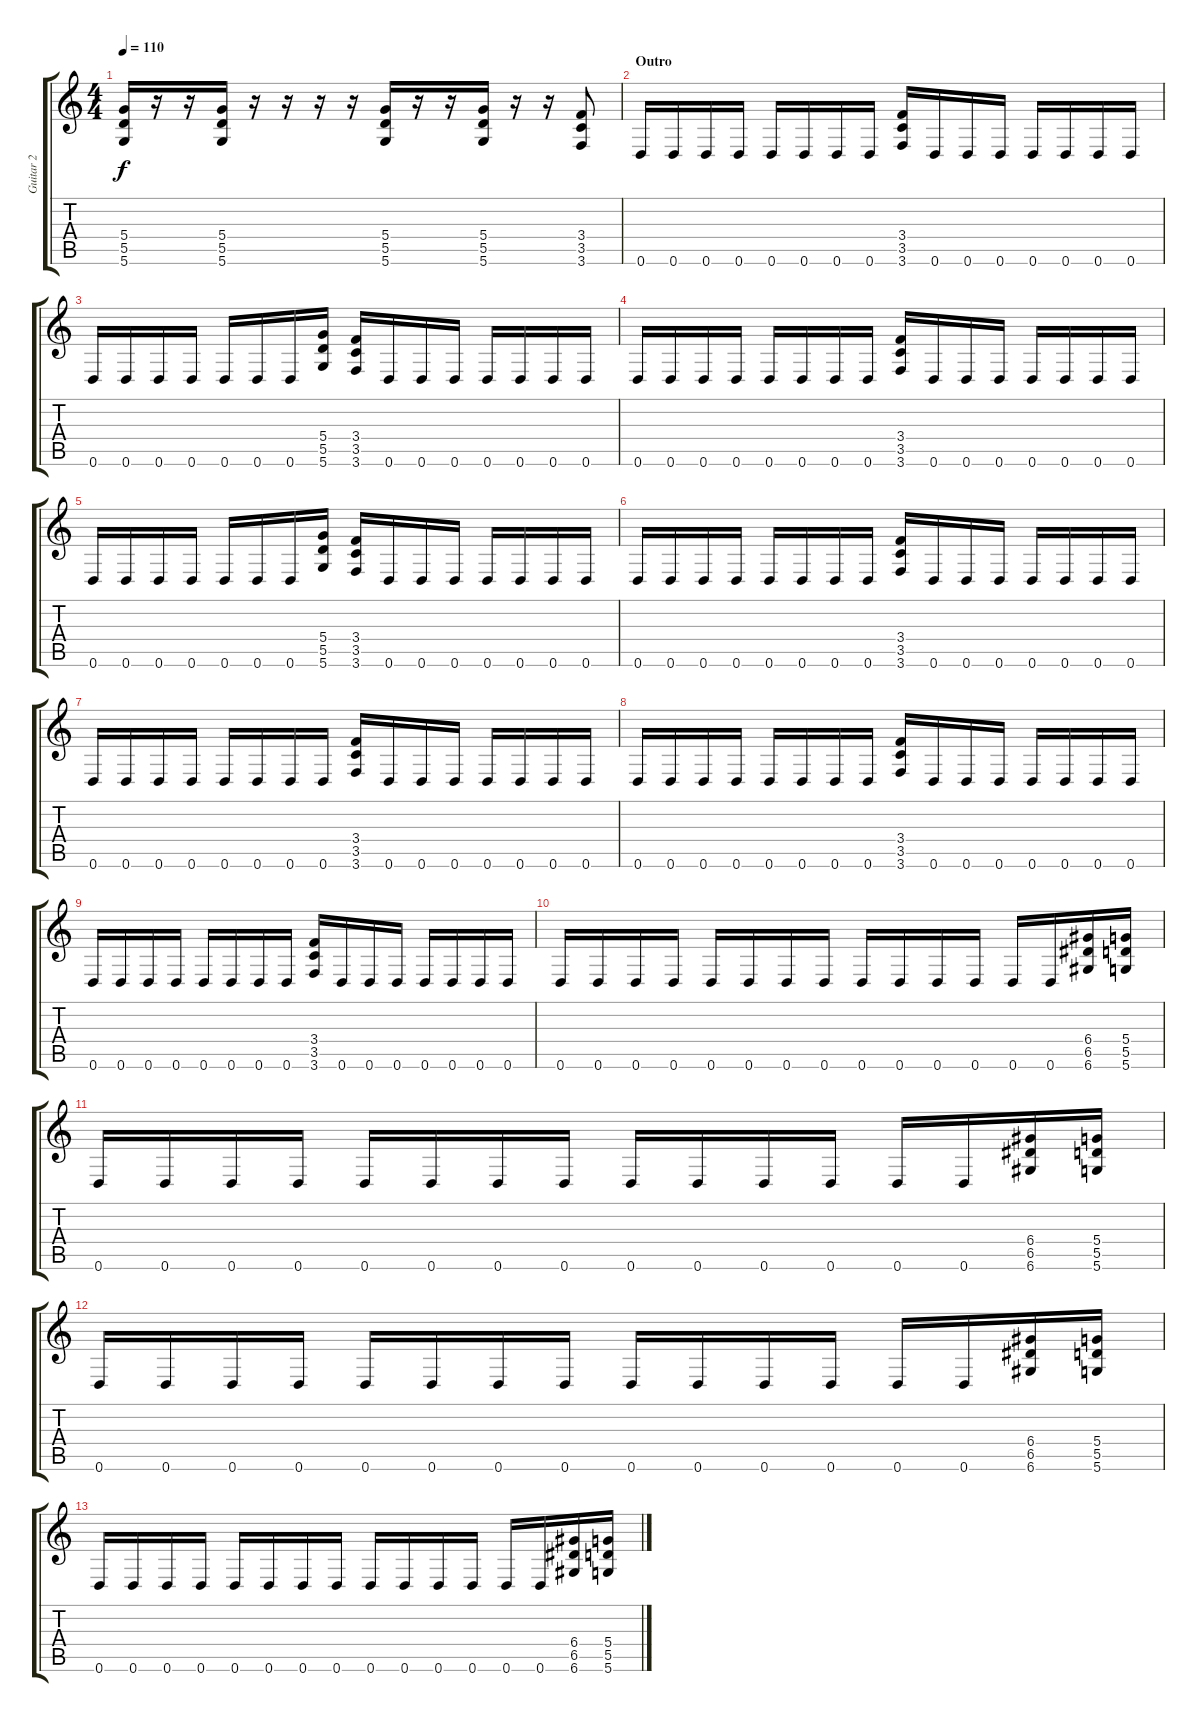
\track ("Guitar 2" "Guitar 2") {instrument distortionguitar}
\staff {score tabs}
\tuning (E4 B3 G3 D3 A2 D2) {hide}
\ts (4 4)
\tempo 110
\clef g2
\ks c
(5.4 5.5 5.6).16{dy f} r.16 r.16 (5.4 5.5 5.6).16 r.16 r.16 r.16 r.16 (5.4 5.5 5.6).16 r.16 r.16 (5.4 5.5 5.6).16 r.16 r.16 (3.4 3.5 3.6).8 |
\section ("" "Outro")
0.6.16 0.6.16 0.6.16 0.6.16 0.6.16 0.6.16 0.6.16 0.6.16 (3.4 3.5 3.6).16 0.6.16 0.6.16 0.6.16 0.6.16 0.6.16 0.6.16 0.6.16 |
0.6.16 0.6.16 0.6.16 0.6.16 0.6.16 0.6.16 0.6.16 (5.4 5.5 5.6).16 (3.4 3.5 3.6).16 0.6.16 0.6.16 0.6.16 0.6.16 0.6.16 0.6.16 0.6.16 |
0.6.16 0.6.16 0.6.16 0.6.16 0.6.16 0.6.16 0.6.16 0.6.16 (3.4 3.5 3.6).16 0.6.16 0.6.16 0.6.16 0.6.16 0.6.16 0.6.16 0.6.16 |
0.6.16 0.6.16 0.6.16 0.6.16 0.6.16 0.6.16 0.6.16 (5.4 5.5 5.6).16 (3.4 3.5 3.6).16 0.6.16 0.6.16 0.6.16 0.6.16 0.6.16 0.6.16 0.6.16 |
0.6.16 0.6.16 0.6.16 0.6.16 0.6.16 0.6.16 0.6.16 0.6.16 (3.4 3.5 3.6).16 0.6.16 0.6.16 0.6.16 0.6.16 0.6.16 0.6.16 0.6.16 |
0.6.16 0.6.16 0.6.16 0.6.16 0.6.16 0.6.16 0.6.16 0.6.16 (3.4 3.5 3.6).16 0.6.16 0.6.16 0.6.16 0.6.16 0.6.16 0.6.16 0.6.16 |
0.6.16 0.6.16 0.6.16 0.6.16 0.6.16 0.6.16 0.6.16 0.6.16 (3.4 3.5 3.6).16 0.6.16 0.6.16 0.6.16 0.6.16 0.6.16 0.6.16 0.6.16 |
0.6.16 0.6.16 0.6.16 0.6.16 0.6.16 0.6.16 0.6.16 0.6.16 (3.4 3.5 3.6).16 0.6.16 0.6.16 0.6.16 0.6.16 0.6.16 0.6.16 0.6.16 |
0.6.16 0.6.16 0.6.16 0.6.16 0.6.16 0.6.16 0.6.16 0.6.16 0.6.16 0.6.16 0.6.16 0.6.16 0.6.16 0.6.16 (6.4 6.5 6.6).16 (5.4 5.5 5.6).16 |
0.6.16 0.6.16 0.6.16 0.6.16 0.6.16 0.6.16 0.6.16 0.6.16 0.6.16 0.6.16 0.6.16 0.6.16 0.6.16 0.6.16 (6.4 6.5 6.6).16 (5.4 5.5 5.6).16 |
0.6.16 0.6.16 0.6.16 0.6.16 0.6.16 0.6.16 0.6.16 0.6.16 0.6.16 0.6.16 0.6.16 0.6.16 0.6.16 0.6.16 (6.4 6.5 6.6).16 (5.4 5.5 5.6).16 |
0.6.16 0.6.16 0.6.16 0.6.16 0.6.16 0.6.16 0.6.16 0.6.16 0.6.16 0.6.16 0.6.16 0.6.16 0.6.16 0.6.16 (6.4 6.5 6.6).16 (5.4 5.5 5.6).16
